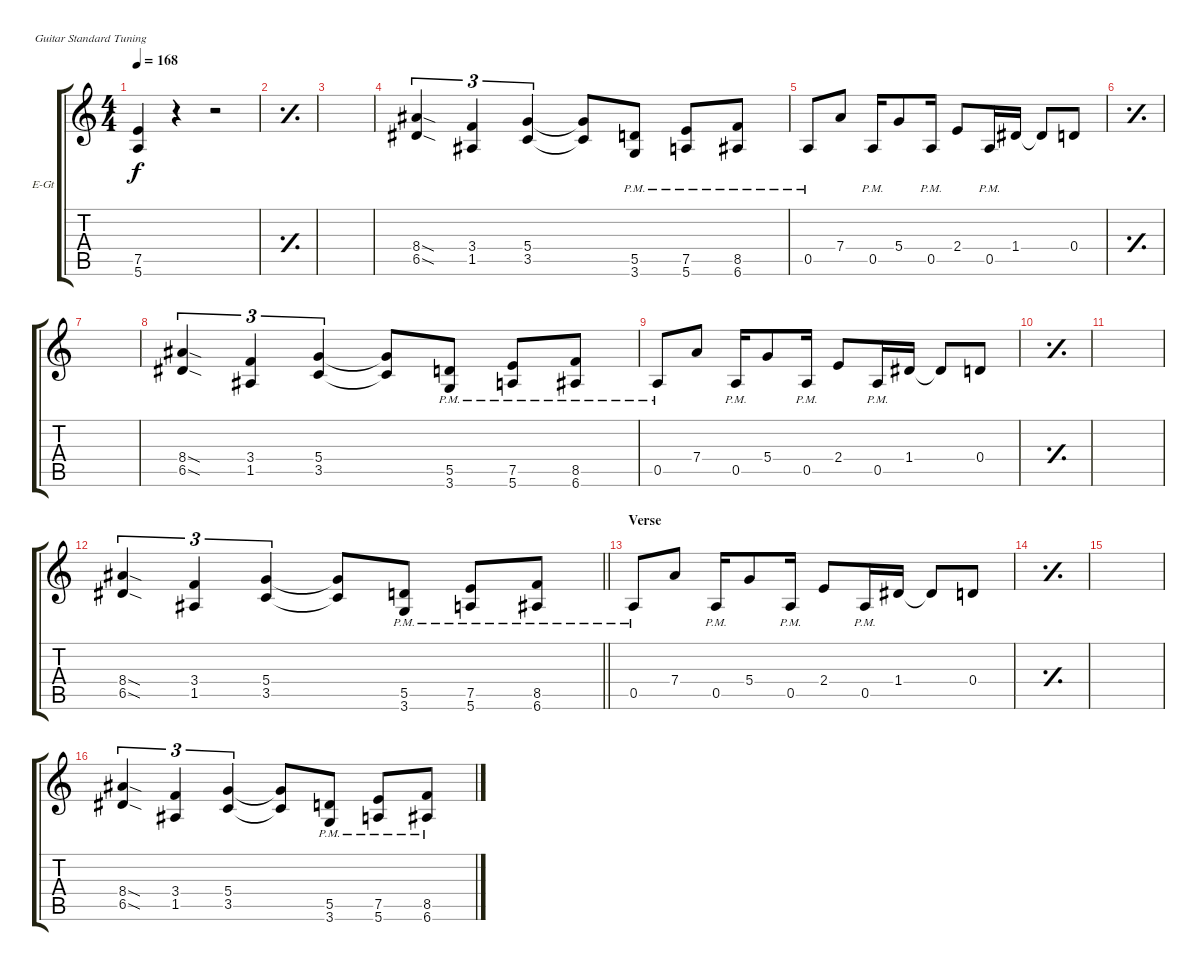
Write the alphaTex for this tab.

\bracketExtendMode groupsimilarinstruments
\firstSystemTrackNameOrientation horizontal
\otherSystemsTrackNameOrientation horizontal
\track ("Guitar I" "E-Gt") {instrument distortionguitar}
\staff {score tabs}
\tuning (E4 B3 G3 D3 A2 E2)
\ts (4 4)
\tempo 168
\clef g2
\ks c
(7.5 5.6).4{dy f} r.4 r.2 |
\simile simple
|
|
\simile none
(8.4{sod} 6.5{sod}).4{tu (3 2)} (3.4 1.5).4{tu (3 2)} (5.4 3.5).4{tu (3 2)} (5.4{t} 3.5{t}).8 (5.5{pm} 3.6{pm}).8 (7.5{pm} 5.6{pm}).8 (8.5{pm} 6.6{pm}).8 |
0.5{pm}.8 7.4.8 0.5{pm}.16 5.4.8 0.5{pm}.16 2.4.8 0.5{pm}.16 1.4.16 1.4{t}.8 0.4.8 |
\simile simple
|
|
\simile none
(8.4{sod} 6.5{sod}).4{tu (3 2)} (3.4 1.5).4{tu (3 2)} (5.4 3.5).4{tu (3 2)} (5.4{t} 3.5{t}).8 (5.5{pm} 3.6{pm}).8 (7.5{pm} 5.6{pm}).8 (8.5{pm} 6.6{pm}).8 |
0.5{pm}.8 7.4.8 0.5{pm}.16 5.4.8 0.5{pm}.16 2.4.8 0.5{pm}.16 1.4.16 1.4{t}.8 0.4.8 |
\simile simple
|
|
\simile none
\barLineRight lightlight
(8.4{sod} 6.5{sod}).4{tu (3 2)} (3.4 1.5).4{tu (3 2)} (5.4 3.5).4{tu (3 2)} (5.4{t} 3.5{t}).8 (5.5{pm} 3.6{pm}).8 (7.5{pm} 5.6{pm}).8 (8.5{pm} 6.6{pm}).8 |
\section ("" "Verse")
0.5{pm}.8 7.4.8 0.5{pm}.16 5.4.8 0.5{pm}.16 2.4.8 0.5{pm}.16 1.4.16 1.4{t}.8 0.4.8 |
\simile simple
|
|
\simile none
(8.4{sod} 6.5{sod}).4{tu (3 2)} (3.4 1.5).4{tu (3 2)} (5.4 3.5).4{tu (3 2)} (5.4{t} 3.5{t}).8 (5.5{pm} 3.6{pm}).8 (7.5{pm} 5.6{pm}).8 (8.5{pm} 6.6{pm}).8
